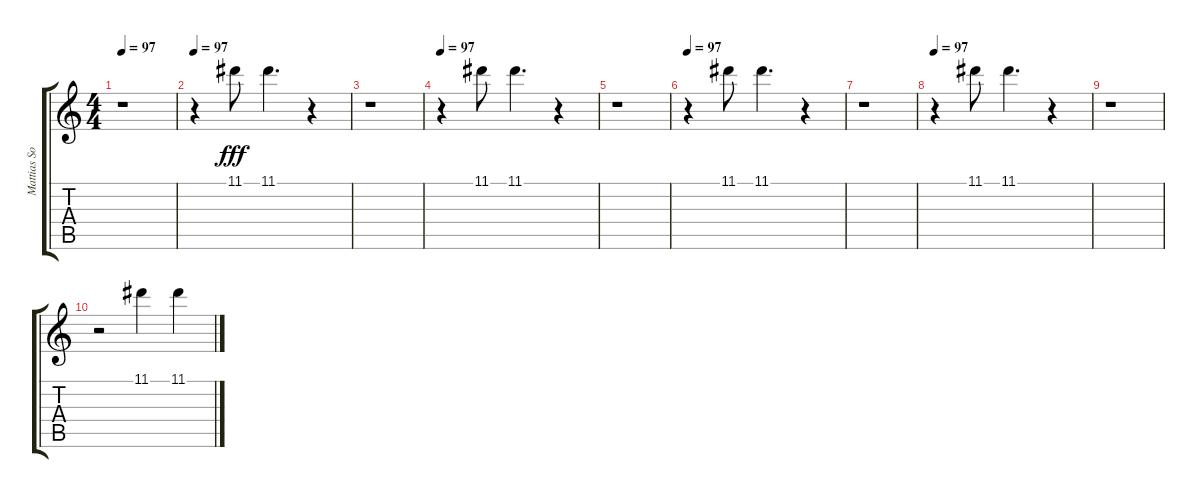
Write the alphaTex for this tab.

\track ("Mattias Solo" "Mattias So") {instrument distortionguitar}
\staff {score tabs}
\tuning (E4 B3 G3 D3 A2 E2) {hide}
\ts (4 4)
\tempo 97
\clef g2
\ks c
r.1{dy fff} |
\tempo 97
r.4 11.1.8 11.1.4{d} r.4 |
r.1 |
\tempo 97
r.4 11.1.8 11.1.4{d} r.4 |
r.1 |
\tempo 97
r.4 11.1.8 11.1.4{d} r.4 |
r.1 |
\tempo 97
r.4 11.1.8 11.1.4{d} r.4 |
r.1 |
r.2 11.1.4 11.1.4
